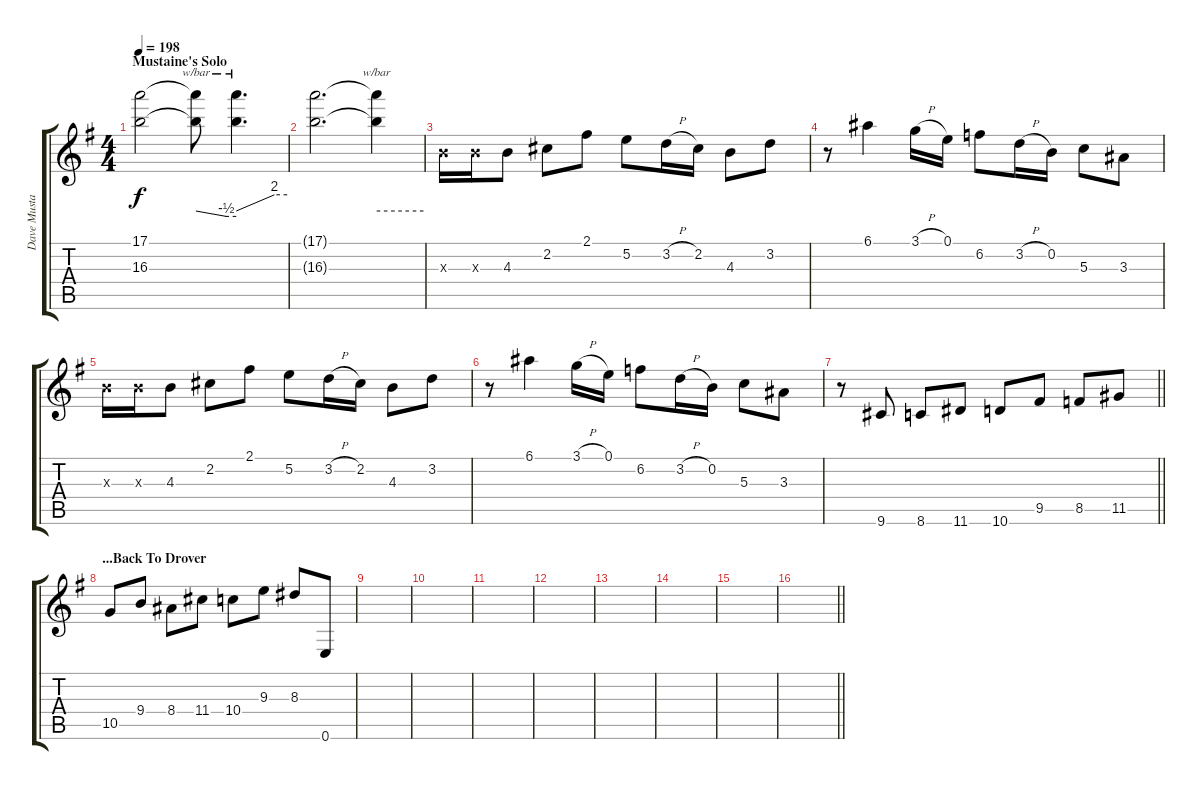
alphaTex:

\track ("Dave Mustaine" "Dave Musta") {instrument distortionguitar}
\staff {score tabs}
\tuning (E4 B3 G3 D3 A2 E2) {hide}
\ts (4 4)
\section ("" "Mustaine's Solo")
\tempo 198
\clef g2
\ks g
(17.1 16.3).2{dy f} (17.1{t} 16.3{t}).8{tbe (custom default 0 0 45 -2 60 -2)} (17.1{t} 16.3{t}).4{d tbe (custom default 0 0 45 8 60 8)} |
(17.1{t} 16.3{t}).2{d} (17.1{t} 16.3{t}).4{tbe (hold default 0 0 60 0)} |
4.3{x}.16 4.3{x}.16 4.3.8 2.2.8 2.1.8 5.2.8 3.2{h}.16 2.2.16 4.3.8 3.2.8 |
r.8 6.1.4 3.1{h}.16 0.1.16 6.2.8 3.2{h}.16 0.2.16 5.3.8 3.3.8 |
4.3{x}.16 4.3{x}.16 4.3.8 2.2.8 2.1.8 5.2.8 3.2{h}.16 2.2.16 4.3.8 3.2.8 |
r.8 6.1.4 3.1{h}.16 0.1.16 6.2.8 3.2{h}.16 0.2.16 5.3.8 3.3.8 |
\barLineRight lightlight
r.8 9.6.8 8.6.8 11.6.8 10.6.8 9.5.8 8.5.8 11.5.8 |
\section ("" "...Back To Drover")
10.5.8 9.4.8 8.4.8 11.4.8 10.4.8 9.3.8 8.3.8 0.6.8 |
|
|
|
|
|
|
|
\barLineRight lightlight
